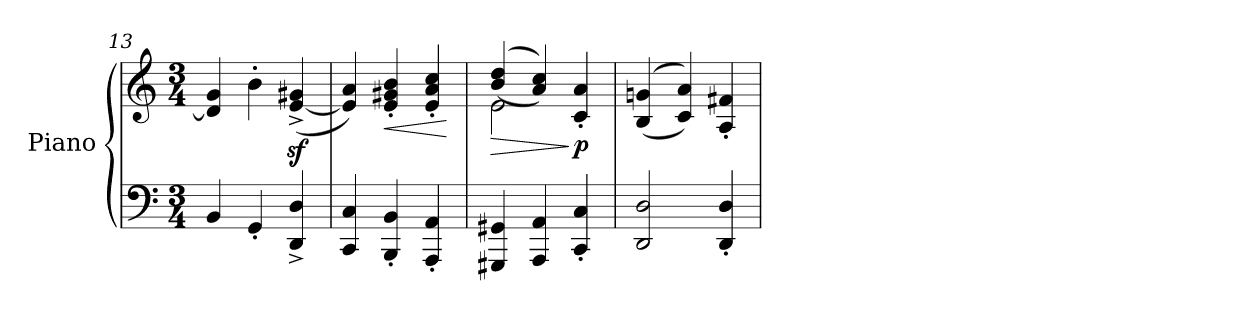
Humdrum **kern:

**kern	**kern	**dynam
*part1	*part1	*part1
*staff2	*staff1	*staff1/2
*I"Piano	*	*
*I'Pno.	*	*
*clefF4	*clefG2	*
*k[]	*k[]	*
*M3/4	*M3/4	*
=13	=13	=13
4BB/	4d/] 4g/	.
4GG'/	4b'\	.
4DD/^ 4D/^	(>[4e/z<^ 4g#X/z<^	.
!!LO:LB:g=z
=14	=14	=14
4CC/ 4C/	4e/] 4a/)	.
!	!	!LO:HP:b
4BBB/' 4BB/'	4e/' 4g#X/' 4b/'	<
4AAA/' 4AA/'	4e/' 4a/' 4cc/'	.
.	.	[
=15	=15	=15
!	!	!LO:HP:b
*	*^	*
4GGG#X/ 4GG#X/	(>(>4b/ 4dd/	2e\	>
4AAA/ 4AA/	4a/ 4cc/))	.	.
!	!	!	!LO:DY:n=1:b
4CC/' 4C/'	4c/' 4a/'	4rbbbyy	] p
*	*v	*v	*
=16	=16	=16
2DD/ 2D/	(<(>4B/ 4gn/	.
.	4c/ 4a/))	.
4DD/' 4D/'	4A/' 4f#X/'	.
=	=	=
*-	*-	*-
